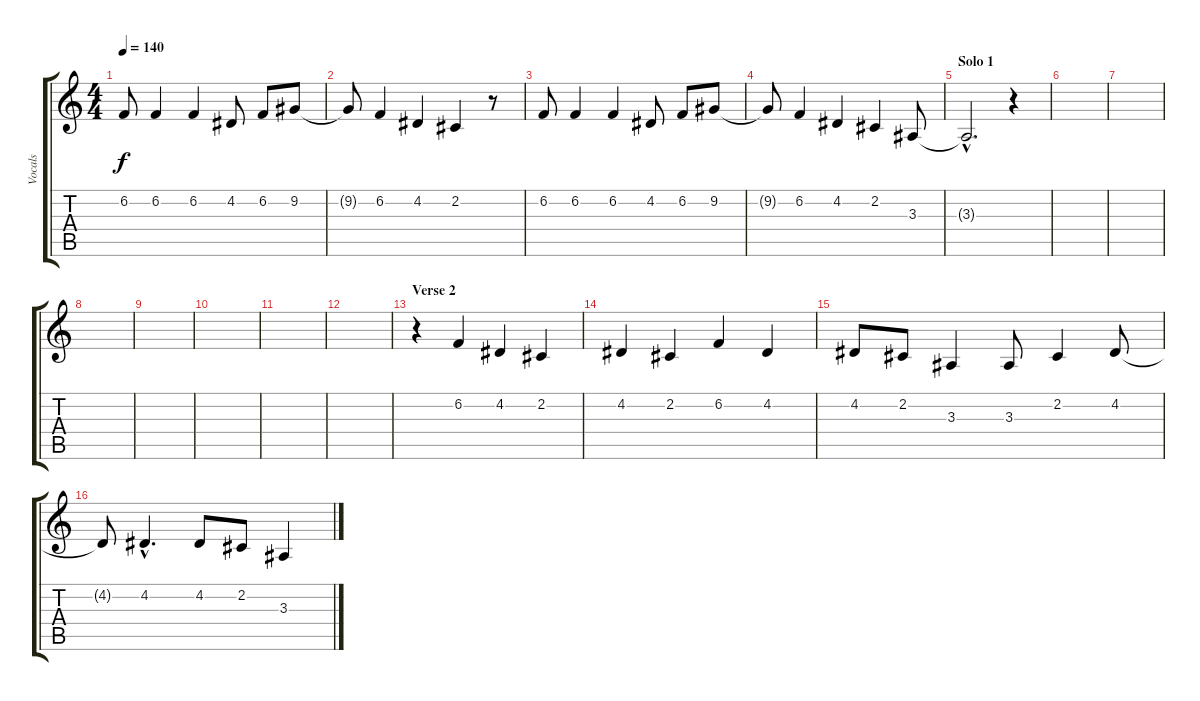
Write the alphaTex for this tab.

\track ("Vocals" "Vocals") {instrument lead2sawtooth}
\staff {score tabs}
\tuning (E4 B3 G3 D3 A2 E2) {hide}
\ts (4 4)
\tempo 140
\clef g2
\ks c
6.2.8{dy f} 6.2.4 6.2.4 4.2.8 6.2.8 9.2.8 |
9.2{t}.8 6.2.4 4.2.4 2.2.4 r.8 |
6.2.8 6.2.4 6.2.4 4.2.8 6.2.8 9.2.8 |
9.2{t}.8 6.2.4 4.2.4 2.2.4 3.3.8 |
\section ("" "Solo 1")
3.3{hac t}.2{d} r.4 |
|
|
|
|
|
|
|
\section ("" "Verse 2")
r.4 6.2.4 4.2.4 2.2.4 |
4.2.4 2.2.4 6.2.4 4.2.4 |
4.2.8 2.2.8 3.3.4 3.3.8 2.2.4 4.2.8 |
4.2{t}.8 4.2{hac}.4{d} 4.2.8 2.2.8 3.3.4
